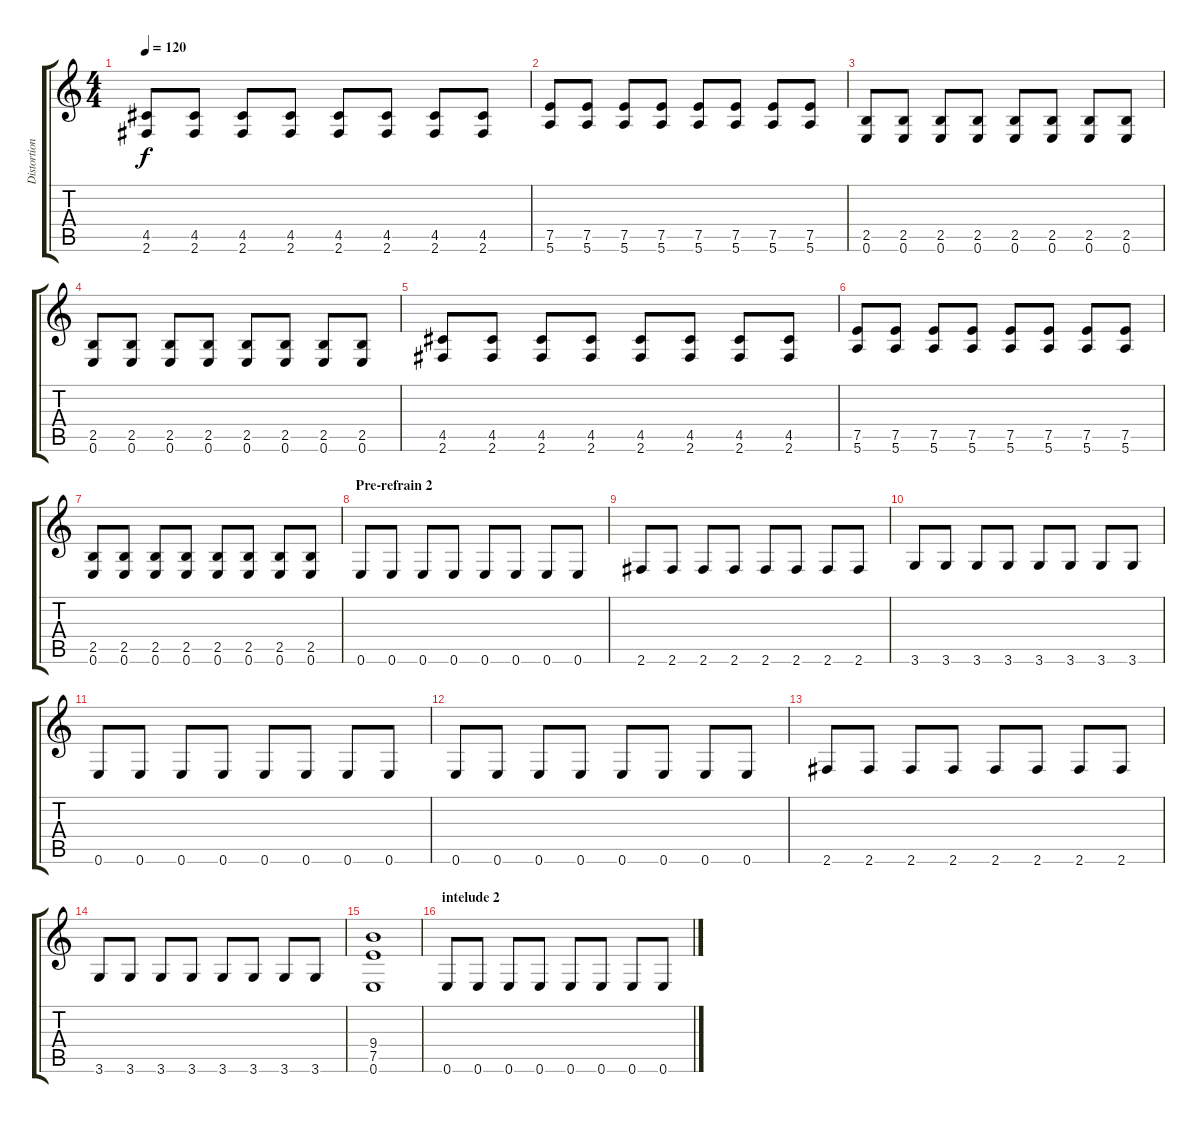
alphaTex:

\track ("Distortion Guitar" "Distortion") {instrument distortionguitar}
\staff {score tabs}
\tuning (E4 B3 G3 D3 A2 E2) {hide}
\ts (4 4)
\tempo 120
\clef g2
\ks c
(4.5 2.6).8{dy f} (4.5 2.6).8 (4.5 2.6).8 (4.5 2.6).8 (4.5 2.6).8 (4.5 2.6).8 (4.5 2.6).8 (4.5 2.6).8 |
(7.5 5.6).8 (7.5 5.6).8 (7.5 5.6).8 (7.5 5.6).8 (7.5 5.6).8 (7.5 5.6).8 (7.5 5.6).8 (7.5 5.6).8 |
(2.5 0.6).8 (2.5 0.6).8 (2.5 0.6).8 (2.5 0.6).8 (2.5 0.6).8 (2.5 0.6).8 (2.5 0.6).8 (2.5 0.6).8 |
(2.5 0.6).8 (2.5 0.6).8 (2.5 0.6).8 (2.5 0.6).8 (2.5 0.6).8 (2.5 0.6).8 (2.5 0.6).8 (2.5 0.6).8 |
(4.5 2.6).8 (4.5 2.6).8 (4.5 2.6).8 (4.5 2.6).8 (4.5 2.6).8 (4.5 2.6).8 (4.5 2.6).8 (4.5 2.6).8 |
(7.5 5.6).8 (7.5 5.6).8 (7.5 5.6).8 (7.5 5.6).8 (7.5 5.6).8 (7.5 5.6).8 (7.5 5.6).8 (7.5 5.6).8 |
(2.5 0.6).8 (2.5 0.6).8 (2.5 0.6).8 (2.5 0.6).8 (2.5 0.6).8 (2.5 0.6).8 (2.5 0.6).8 (2.5 0.6).8 |
\section ("" "Pre-refrain 2")
0.6.8 0.6.8 0.6.8 0.6.8 0.6.8 0.6.8 0.6.8 0.6.8 |
2.6.8 2.6.8 2.6.8 2.6.8 2.6.8 2.6.8 2.6.8 2.6.8 |
3.6.8 3.6.8 3.6.8 3.6.8 3.6.8 3.6.8 3.6.8 3.6.8 |
0.6.8 0.6.8 0.6.8 0.6.8 0.6.8 0.6.8 0.6.8 0.6.8 |
0.6.8 0.6.8 0.6.8 0.6.8 0.6.8 0.6.8 0.6.8 0.6.8 |
2.6.8 2.6.8 2.6.8 2.6.8 2.6.8 2.6.8 2.6.8 2.6.8 |
3.6.8 3.6.8 3.6.8 3.6.8 3.6.8 3.6.8 3.6.8 3.6.8 |
(9.4 7.5 0.6).1 |
\section ("" "intelude 2")
0.6.8 0.6.8 0.6.8 0.6.8 0.6.8 0.6.8 0.6.8 0.6.8
